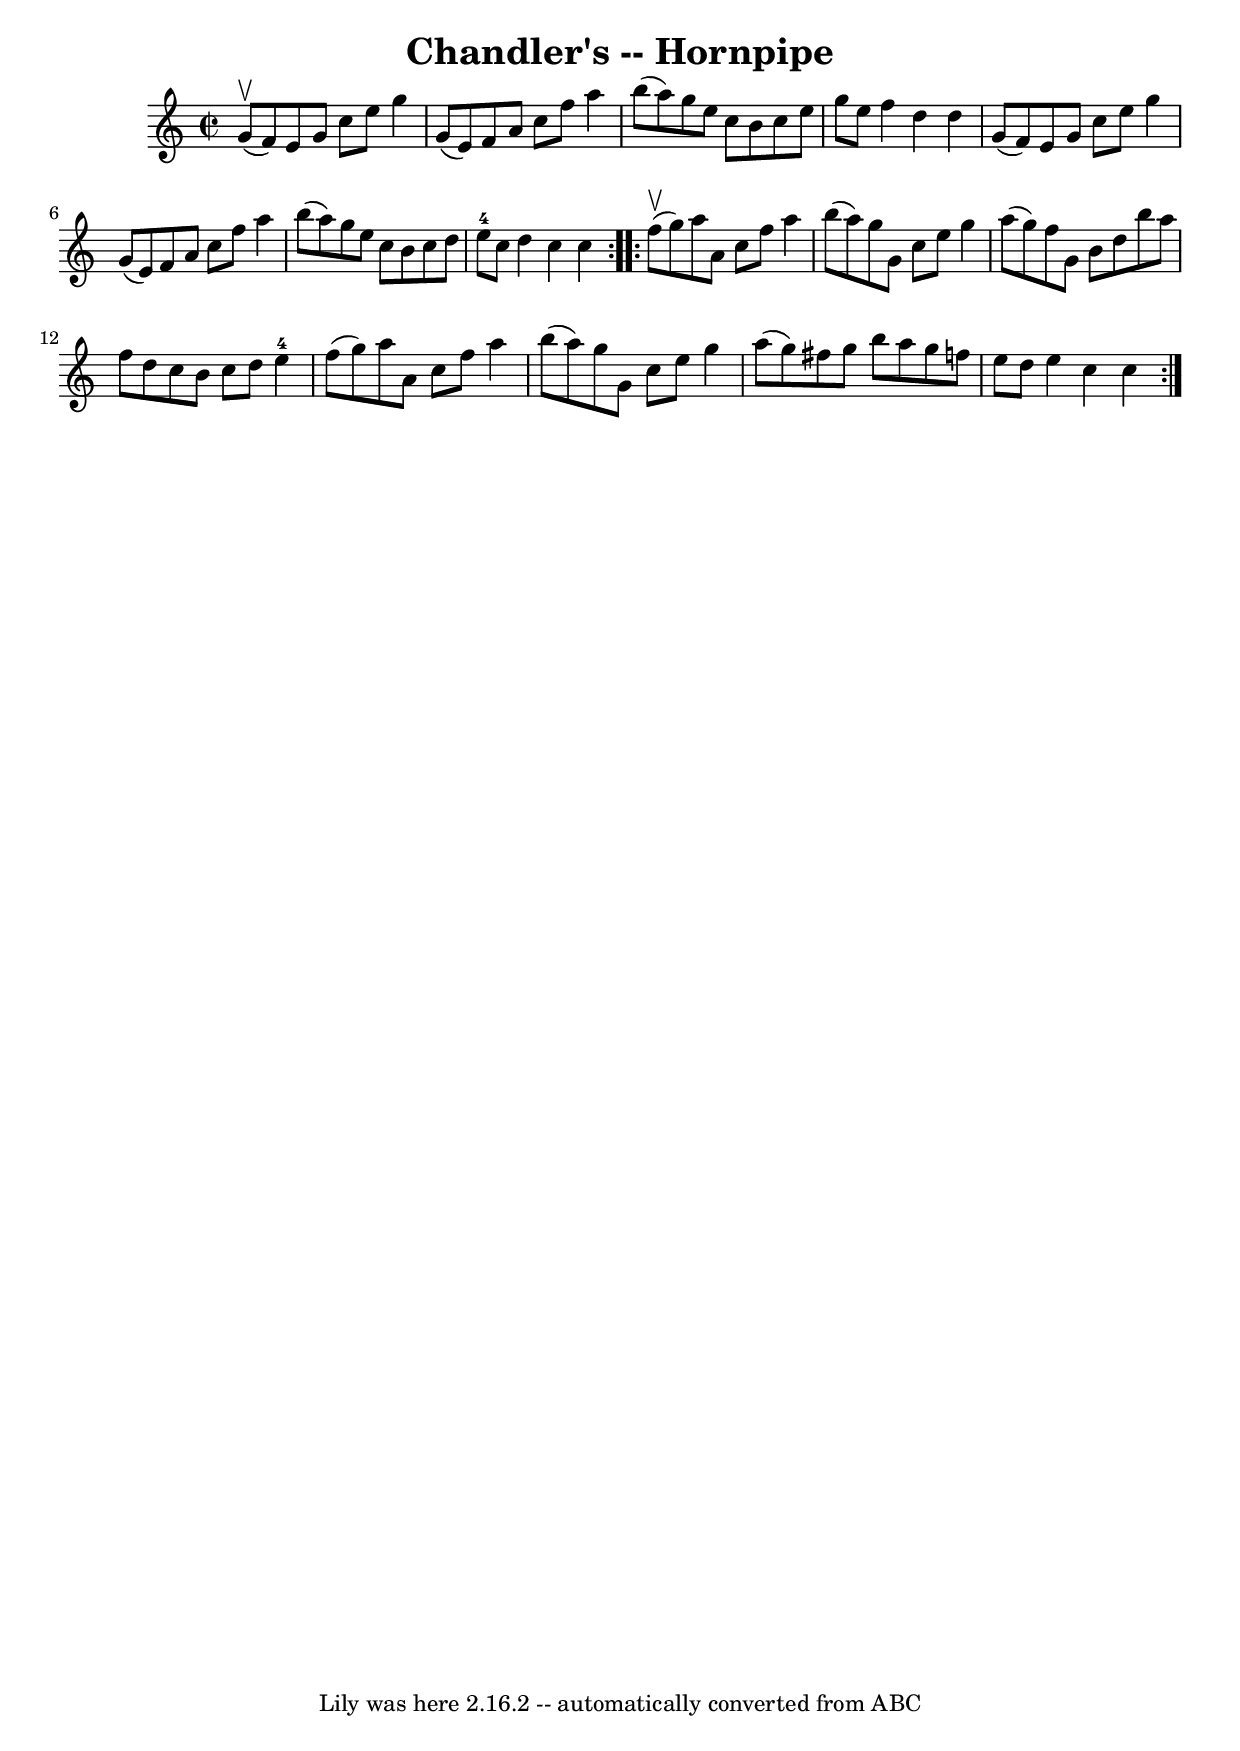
\version "2.16.2"
\include "Mammoth.ily"
\header {
  %% book = "Cole's 1000 Fiddle Tunes"
  crossRefNumber = "1"
  footnotes = ""
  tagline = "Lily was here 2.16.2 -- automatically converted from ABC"
  title = "Chandler's -- Hornpipe"

}
voicedefault =  {



  \repeat volta 2 {

    \override Staff.TimeSignature #'style = #'C
    \time 2/2 
    \key c \major
    g'8 (^\upbow f'8) |
    e'8 g'8    
    c''8 e''8 g''4 g'8 (e'8) |
    f'8 a'8 c''8 f''8   
    a''4 b''8 (a''8) |
    g''8 e''8 c''8 b'8 c''8    
    e''8 g''8 e''8  |
    f''4 d''4 d''4 g'8 (f'8) 
    |
    e'8 g'8 c''8 e''8 g''4 g'8 (e'8) |
    
    f'8 a'8 c''8 f''8 a''4 b''8 (a''8) |
    g''8 e''8 
    c''8 b'8 c''8 d''8 e''8-4 c''8  |
    d''4 c''4    
    c''4  
  }     
  \repeat volta 2 {
    f''8 (^\upbow g''8) |
    a''8    
    a'8 c''8 f''8 a''4 b''8 (a''8) |
    g''8 g'8 c''8 
    e''8 g''4 a''8 (g''8) |
    f''8 g'8 b'8 d''8    
    b''8 a''8 f''8 d''8  |
    c''8 b'8 c''8 d''8 e''4-4 f''8 (g''8) |
    a''8 a'8 c''8 f''8 a''4    
    b''8 (a''8) |
    g''8 g'8 c''8 e''8 g''4 a''8 (
    g''8) |
    fis''8 g''8 b''8 a''8 g''8 f''!8 e''8    
    d''8  |
    e''4 c''4 c''4  
  }   

}

\score{
  <<

    \context Staff="default"
    {
      \voicedefault 
      
    }

  >>
  \layout {
    
  }
  \midi {
  }

}
